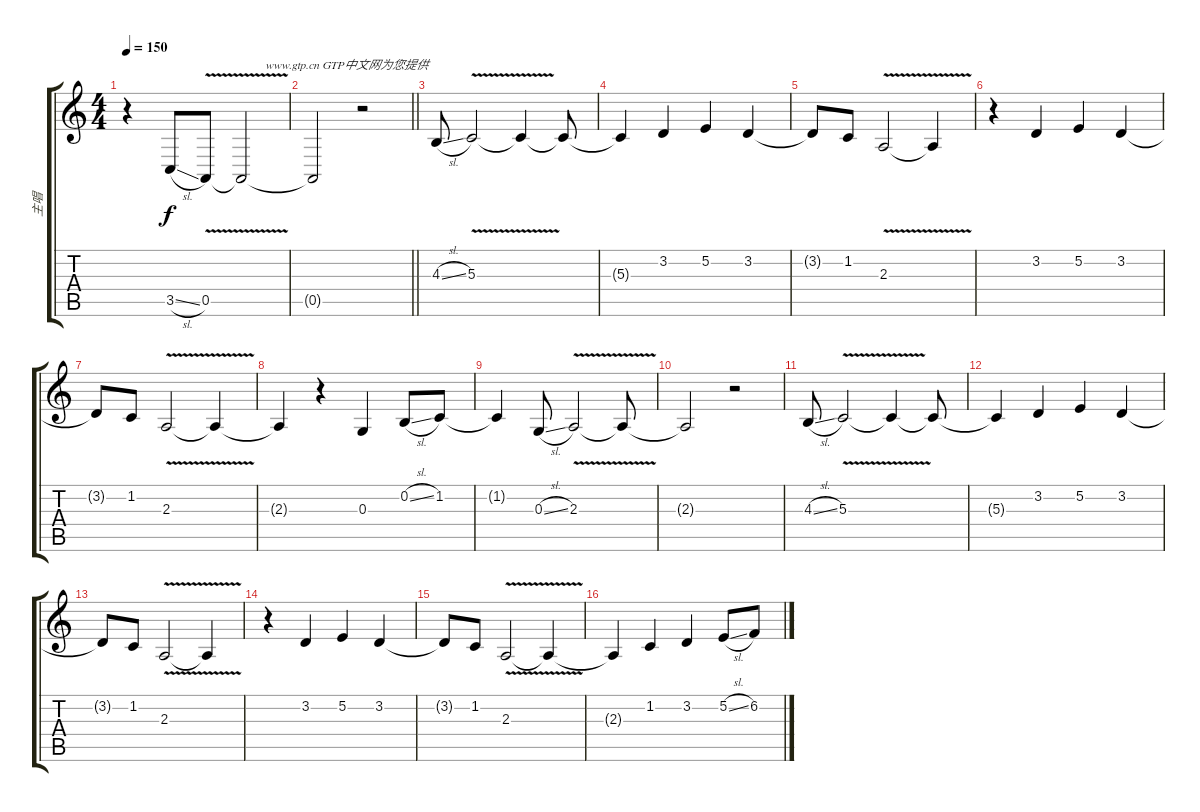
\track ("主唱" "主唱") {instrument pad1newage}
\staff {score tabs}
\tuning (E4 B3 G3 D3 A2 E2) {hide}
\ts (4 4)
\tempo 150
\clef g2
\ks c
r.4{dy f} 3.5{sl}.8 0.5{v}.8{txt "                    www.gtp.cn GTP中文网为您提供"} 0.5{t}.2 |
\barLineRight lightlight
0.5{t}.2 r.2 |
4.3{sl}.8 5.3{v}.2 5.3{t}.4 5.3{t}.8 |
5.3{t}.4 3.2.4 5.2.4 3.2.4 |
3.2{t}.8 1.2.8 2.3{v}.2 2.3{t}.4 |
r.4 3.2.4 5.2.4 3.2.4 |
3.2{t}.8 1.2.8 2.3{v}.2 2.3{t}.4 |
2.3{t}.4 r.4 0.3.4 0.2{sl}.8 1.2.8 |
1.2{t}.4 0.3{sl}.8 2.3{v}.2 2.3{t}.8 |
2.3{t}.2 r.2 |
4.3{sl}.8 5.3{v}.2 5.3{t}.4 5.3{t}.8 |
5.3{t}.4 3.2.4 5.2.4 3.2.4 |
3.2{t}.8 1.2.8 2.3{v}.2 2.3{t}.4 |
r.4 3.2.4 5.2.4 3.2.4 |
3.2{t}.8 1.2.8 2.3{v}.2 2.3{t}.4 |
2.3{t}.4 1.2.4 3.2.4 5.2{sl}.8 6.2.8
